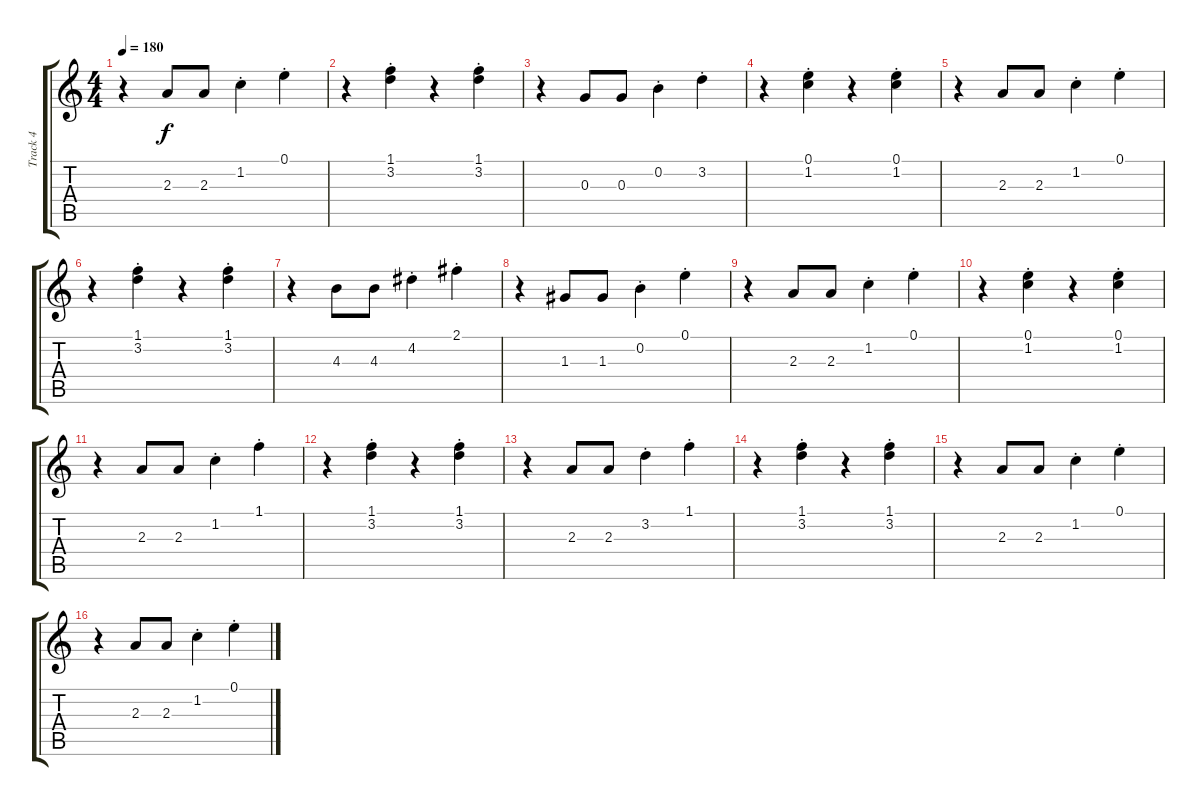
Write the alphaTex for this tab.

\track ("Track 4" "Track 4") {instrument electricguitarmuted}
\staff {score tabs}
\tuning (E4 B3 G3 D3 A2 E2) {hide}
\ts (4 4)
\tempo 180
\clef g2
\ks c
r.4{dy f} 2.3.8 2.3.8 1.2{st}.4 0.1{st}.4 |
r.4 (1.1{st} 3.2{st}).4 r.4 (1.1{st} 3.2{st}).4 |
r.4 0.3.8 0.3.8 0.2{st}.4 3.2{st}.4 |
r.4 (0.1{st} 1.2{st}).4 r.4 (0.1{st} 1.2{st}).4 |
r.4 2.3.8 2.3.8 1.2{st}.4 0.1{st}.4 |
r.4 (1.1{st} 3.2{st}).4 r.4 (1.1{st} 3.2{st}).4 |
r.4 4.3.8 4.3.8 4.2{st}.4 2.1{st}.4 |
r.4 1.3.8 1.3.8 0.2{st}.4 0.1{st}.4 |
r.4 2.3.8 2.3.8 1.2{st}.4 0.1{st}.4 |
r.4 (0.1{st} 1.2{st}).4 r.4 (0.1{st} 1.2{st}).4 |
r.4 2.3.8 2.3.8 1.2{st}.4 1.1{st}.4 |
r.4 (1.1{st} 3.2{st}).4 r.4 (1.1{st} 3.2{st}).4 |
r.4 2.3.8 2.3.8 3.2{st}.4 1.1{st}.4 |
r.4 (1.1{st} 3.2{st}).4 r.4 (1.1{st} 3.2{st}).4 |
r.4 2.3.8 2.3.8 1.2{st}.4 0.1{st}.4 |
r.4 2.3.8 2.3.8 1.2{st}.4 0.1{st}.4
